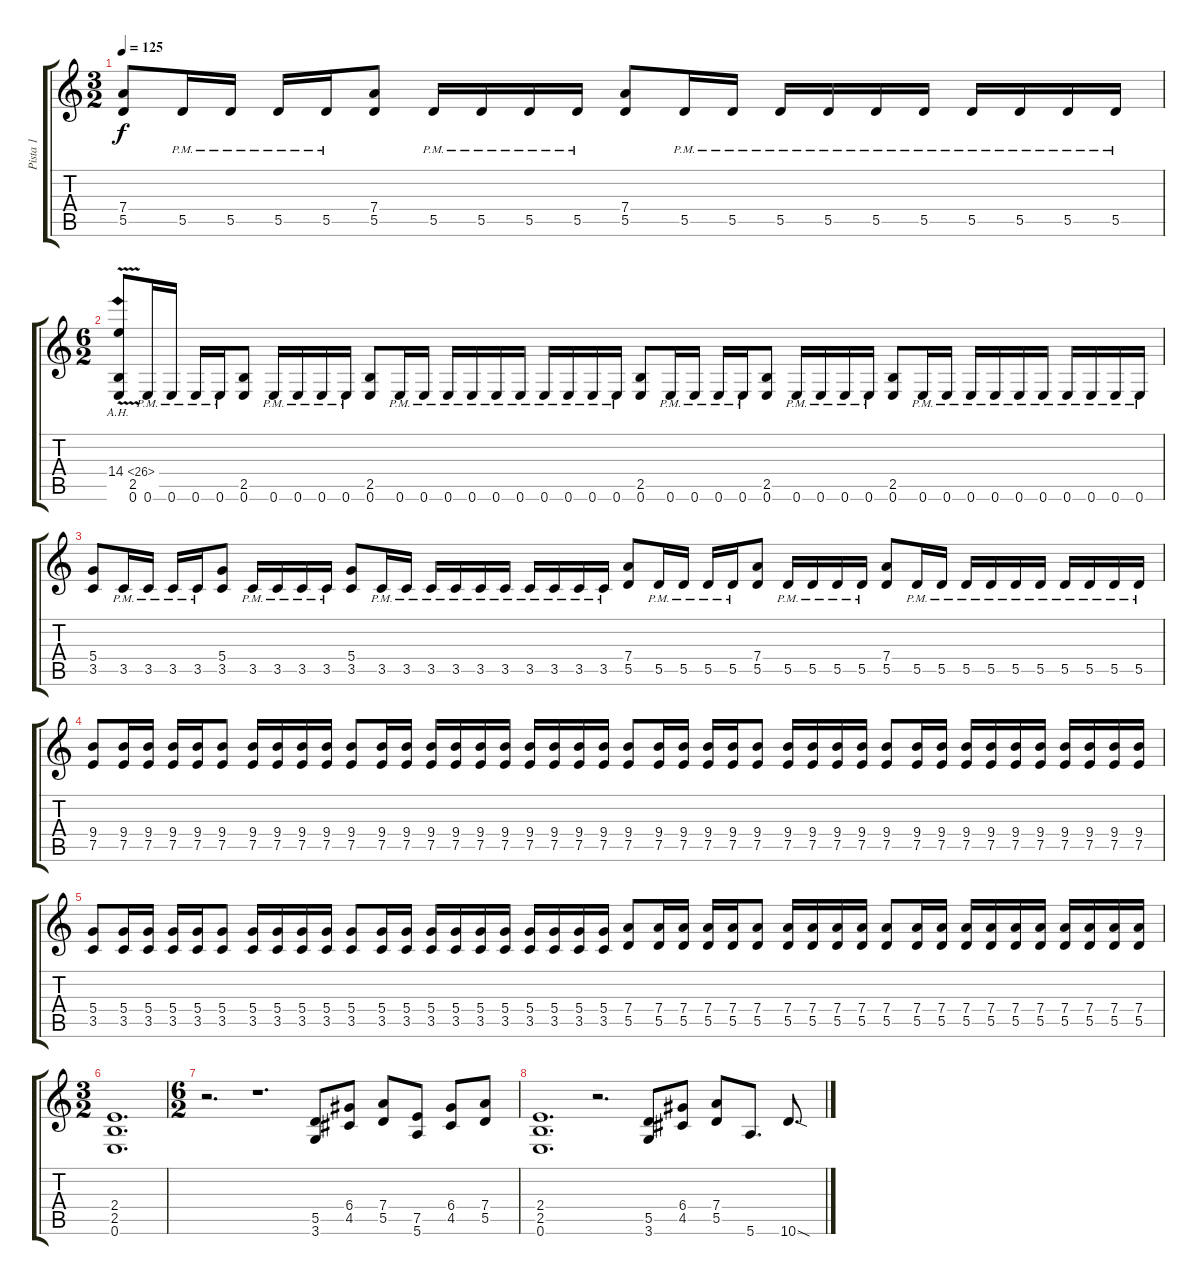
\track ("Pista 1" "Pista 1") {instrument overdrivenguitar}
\staff {score tabs}
\tuning (E4 B3 G3 D3 A2 E2) {hide}
\ts (3 2)
\tempo 125
\clef g2
\ks c
(7.4 5.5).8{dy f} 5.5{pm}.16 5.5{pm}.16 5.5{pm}.16 5.5{pm}.16 (7.4 5.5).8 5.5{pm}.16 5.5{pm}.16 5.5{pm}.16 5.5{pm}.16 (7.4 5.5).8 5.5{pm}.16 5.5{pm}.16 5.5{pm}.16 5.5{pm}.16 5.5{pm}.16 5.5{pm}.16 5.5{pm}.16 5.5{pm}.16 5.5{pm}.16 5.5{pm}.16 |
\ts (6 2)
(14.4{ah 12 v} 2.5 0.6).8 0.6{pm}.16 0.6{pm}.16 0.6{pm}.16 0.6{pm}.16 (2.5 0.6).8 0.6{pm}.16 0.6{pm}.16 0.6{pm}.16 0.6{pm}.16 (2.5 0.6).8 0.6{pm}.16 0.6{pm}.16 0.6{pm}.16 0.6{pm}.16 0.6{pm}.16 0.6{pm}.16 0.6{pm}.16 0.6{pm}.16 0.6{pm}.16 0.6{pm}.16 (2.5 0.6).8 0.6{pm}.16 0.6{pm}.16 0.6{pm}.16 0.6{pm}.16 (2.5 0.6).8 0.6{pm}.16 0.6{pm}.16 0.6{pm}.16 0.6{pm}.16 (2.5 0.6).8 0.6{pm}.16 0.6{pm}.16 0.6{pm}.16 0.6{pm}.16 0.6{pm}.16 0.6{pm}.16 0.6{pm}.16 0.6{pm}.16 0.6{pm}.16 0.6{pm}.16 |
(5.4 3.5).8 3.5{pm}.16 3.5{pm}.16 3.5{pm}.16 3.5{pm}.16 (5.4 3.5).8 3.5{pm}.16 3.5{pm}.16 3.5{pm}.16 3.5{pm}.16 (5.4 3.5).8 3.5{pm}.16 3.5{pm}.16 3.5{pm}.16 3.5{pm}.16 3.5{pm}.16 3.5{pm}.16 3.5{pm}.16 3.5{pm}.16 3.5{pm}.16 3.5{pm}.16 (7.4 5.5).8 5.5{pm}.16 5.5{pm}.16 5.5{pm}.16 5.5{pm}.16 (7.4 5.5).8 5.5{pm}.16 5.5{pm}.16 5.5{pm}.16 5.5{pm}.16 (7.4 5.5).8 5.5{pm}.16 5.5{pm}.16 5.5{pm}.16 5.5{pm}.16 5.5{pm}.16 5.5{pm}.16 5.5{pm}.16 5.5{pm}.16 5.5{pm}.16 5.5{pm}.16 |
(9.4 7.5).8 (9.4 7.5).16 (9.4 7.5).16 (9.4 7.5).16 (9.4 7.5).16 (9.4 7.5).8 (9.4 7.5).16 (9.4 7.5).16 (9.4 7.5).16 (9.4 7.5).16 (9.4 7.5).8 (9.4 7.5).16 (9.4 7.5).16 (9.4 7.5).16 (9.4 7.5).16 (9.4 7.5).16 (9.4 7.5).16 (9.4 7.5).16 (9.4 7.5).16 (9.4 7.5).16 (9.4 7.5).16 (9.4 7.5).8 (9.4 7.5).16 (9.4 7.5).16 (9.4 7.5).16 (9.4 7.5).16 (9.4 7.5).8 (9.4 7.5).16 (9.4 7.5).16 (9.4 7.5).16 (9.4 7.5).16 (9.4 7.5).8 (9.4 7.5).16 (9.4 7.5).16 (9.4 7.5).16 (9.4 7.5).16 (9.4 7.5).16 (9.4 7.5).16 (9.4 7.5).16 (9.4 7.5).16 (9.4 7.5).16 (9.4 7.5).16 |
(5.4 3.5).8 (5.4 3.5).16 (5.4 3.5).16 (5.4 3.5).16 (5.4 3.5).16 (5.4 3.5).8 (5.4 3.5).16 (5.4 3.5).16 (5.4 3.5).16 (5.4 3.5).16 (5.4 3.5).8 (5.4 3.5).16 (5.4 3.5).16 (5.4 3.5).16 (5.4 3.5).16 (5.4 3.5).16 (5.4 3.5).16 (5.4 3.5).16 (5.4 3.5).16 (5.4 3.5).16 (5.4 3.5).16 (7.4 5.5).8 (7.4 5.5).16 (7.4 5.5).16 (7.4 5.5).16 (7.4 5.5).16 (7.4 5.5).8 (7.4 5.5).16 (7.4 5.5).16 (7.4 5.5).16 (7.4 5.5).16 (7.4 5.5).8 (7.4 5.5).16 (7.4 5.5).16 (7.4 5.5).16 (7.4 5.5).16 (7.4 5.5).16 (7.4 5.5).16 (7.4 5.5).16 (7.4 5.5).16 (7.4 5.5).16 (7.4 5.5).16 |
\ts (3 2)
(2.4 2.5 0.6).1{d} |
\ts (6 2)
r.2{d} r.1{d} (5.5 3.6).8 (6.4 4.5).8 (7.4 5.5).8 (7.5 5.6).8 (6.4 4.5).8 (7.4 5.5).8 |
(2.4 2.5 0.6).1{d} r.2{d} (5.5 3.6).8 (6.4 4.5).8 (7.4 5.5).8 5.6.8{d} 10.6{sod}.8{d}
